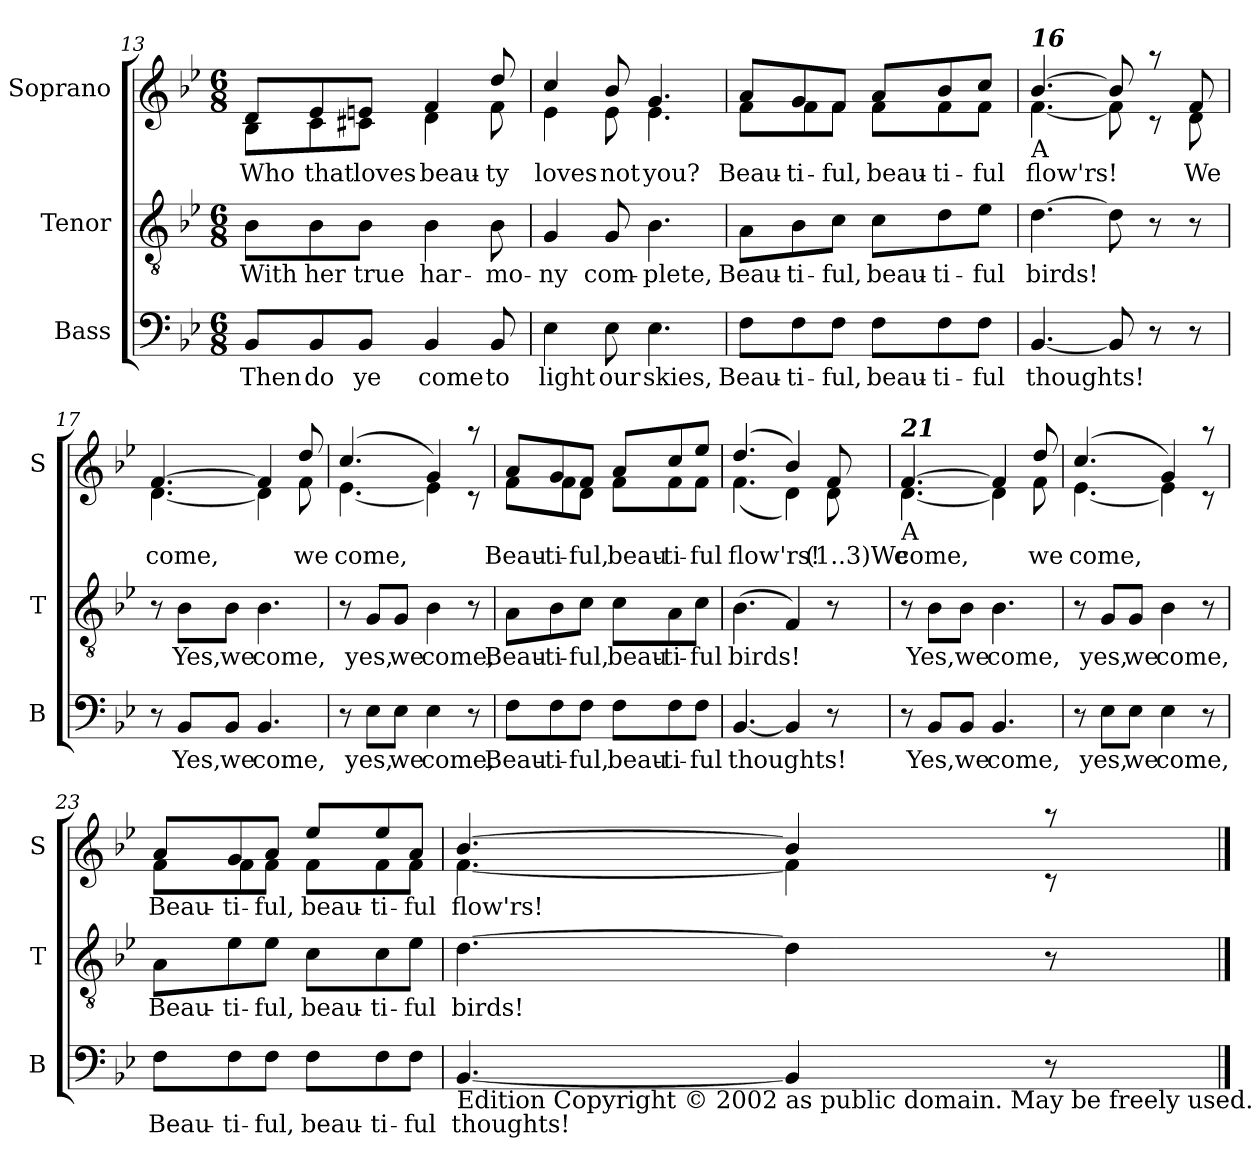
**kern	**text	**kern	**text	**kern	**text
*part3	*part3	*part2	*part2	*part1	*part1
*staff3	*staff3	*staff2	*staff2	*staff1	*staff1
*I"Bass	*	*I"Tenor	*	*I"Soprano	*
*I'B	*	*I'T	*	*I'S	*
*clefF4	*	*clefGv2	*	*clefG2	*
*k[b-e-]	*	*k[b-e-]	*	*k[b-e-]	*
*B-:	*	*B-:	*	*B-:	*
*M6/8	*	*M6/8	*	*M6/8	*
=13	=13	=13	=13	=13	=13
*	*	*	*	*^	*
8BB-/L	Then	8B-\L	With	8d/L	8B-\L	Who
8BB-/	do	8B-\	her	8e-/	8c\	that
8BB-/J	ye	8B-\J	true	8en/J	8c#X\J	loves
4BB-/	come	4B-\	har-	4f/	4d\	beau-
8BB-/	to	8B-\	-mo-	8dd/	8f\	-ty
=14	=14	=14	=14	=14	=14	=14
4E-\	light	4G/	-ny	4cc/	4e-\	loves
8E-\	our	8G/	com-	8b-/	8e-\	not
4.E-\	skies,	4.B-\	-plete,	4.g/	4.e-\	you?
=15	=15	=15	=15	=15	=15	=15
8F\L	Beau-	8A\L	Beau-	8a/L	8f\L	Beau-
8F\	-ti-	8B-\	-ti-	8g/	8f\	-ti-
8F\J	-ful,	8c\J	-ful,	8f/J	8f\J	-ful,
8F\L	beau-	8c\L	beau-	8a/L	8f\L	beau-
8F\	-ti-	8d\	-ti-	8b-/	8f\	-ti-
8F\J	-ful	8e-\J	-ful	8cc/J	8f\J	-ful
!!LO:LB:g=z	!!
=16	=16	=16	=16	=16	=16	=16
!	!	!	!	!LO:TX:b:t=A	!	!
!	!	!	!	!LO:TX:a:Bi:t=16	!	!
[4.BB-/	thoughts!	[4.d\	birds!	[>4.b-/	[<4.f\	flow'rs!
8BB-/]	.	8d\]	.	8b-/]	8f\]	.
8r	.	8r	.	8raa	8rc	(1..3)
8r	(1..3)	8r	(1..3)	8f/	8d\	We
=17	=17	=17	=17	=17	=17	=17
8r	.	8r	.	[>4.f/	[<4.d\	come,
8BB-/L	Yes,	8B-\L	Yes,	.	.	.
8BB-/J	we	8B-\J	we	.	.	.
4.BB-/	come,	4.B-\	come,	4f/]	4d\]	.
.	.	.	.	8dd/	8f\	we
=18	=18	=18	=18	=18	=18	=18
8r	.	8r	.	(4.cc/	[<4.e-\	come,
8E-\L	yes,	8G/L	yes,	.	.	.
8E-\J	we	8G/J	we	.	.	.
4E-\	come,	4B-\	come,	4g/)	4e-\]	.
8r	(3.)	8r	(2.)	8raa	8rc	(1.)
=19	=19	=19	=19	=19	=19	=19
8F\L	Beau-	8A\L	Beau-	8a/L	8f\L	Beau-
8F\	-ti-	8B-\	-ti-	8g/	8f\	-ti-
8F\J	-ful,	8c\J	-ful,	8f/J	8d\J	-ful,
8F\L	beau-	8c\L	beau-	8a/L	8f\L	beau-
8F\	-ti-	8A\	-ti-	8cc/	8f\	-ti-
8F\J	-ful	8c\J	-ful	8ee-/J	8f\J	-ful
=20	=20	=20	=20	=20	=20	=20
[4.BB-/	thoughts!	(4.B-\	birds!	(4.dd/	(4.f\	flow'rs!
4BB-/]	.	4F/)	.	4b-/)	4d\)	.
8r	(1..3)	8r	(1..3)	8f/	8d\	(1..3)We
!!LO:LB:g=z	!!
=21	=21	=21	=21	=21	=21	=21
!	!	!	!	!LO:TX:b:t=A	!	!
!	!	!	!	!LO:TX:a:Bi:t=21	!	!
8r	.	8r	.	[>4.f/	[<4.d\	come,
8BB-/L	Yes,	8B-\L	Yes,	.	.	.
8BB-/J	we	8B-\J	we	.	.	.
4.BB-/	come,	4.B-\	come,	4f/]	4d\]	.
.	.	.	.	8dd/	8f\	we
=22	=22	=22	=22	=22	=22	=22
8r	.	8r	.	(4.cc/	[<4.e-\	come,
8E-\L	yes,	8G/L	yes,	.	.	.
8E-\J	we	8G/J	we	.	.	.
4E-\	come,	4B-\	come,	4g/)	4e-\]	.
8r	(3.)	8r	(2.)	8raa	8rc	(1.)
=23	=23	=23	=23	=23	=23	=23
8F\L	Beau-	8A\L	Beau-	8a/L	8f\L	Beau-
8F\	-ti-	8e-\	-ti-	8g/	8f\	-ti-
8F\J	-ful,	8e-\J	-ful,	8a/J	8f\J	-ful,
8F\L	beau-	8c\L	beau-	8ee-/L	8f\L	beau-
8F\	-ti-	8c\	-ti-	8ee-/	8f\	-ti-
8F\J	-ful	8e-\J	-ful	8a/J	8f\J	-ful
=24	=24	=24	=24	=24	=24	=24
!LO:TX:b:t=Edition Copyright © 2002 as public domain. May be freely used.	!	!	!	!	!	!
[4.BB-/	thoughts!	[4.d\	birds!	[>4.b-/	[<4.f\	flow'rs!
4BB-/]	.	4d\]	.	4b-/]	4f\]	.
8r	.	8r	.	8raa	8rc	.
*	*	*	*	*v	*v	*
==	==	==	==	==	==
*-	*-	*-	*-	*-	*-
